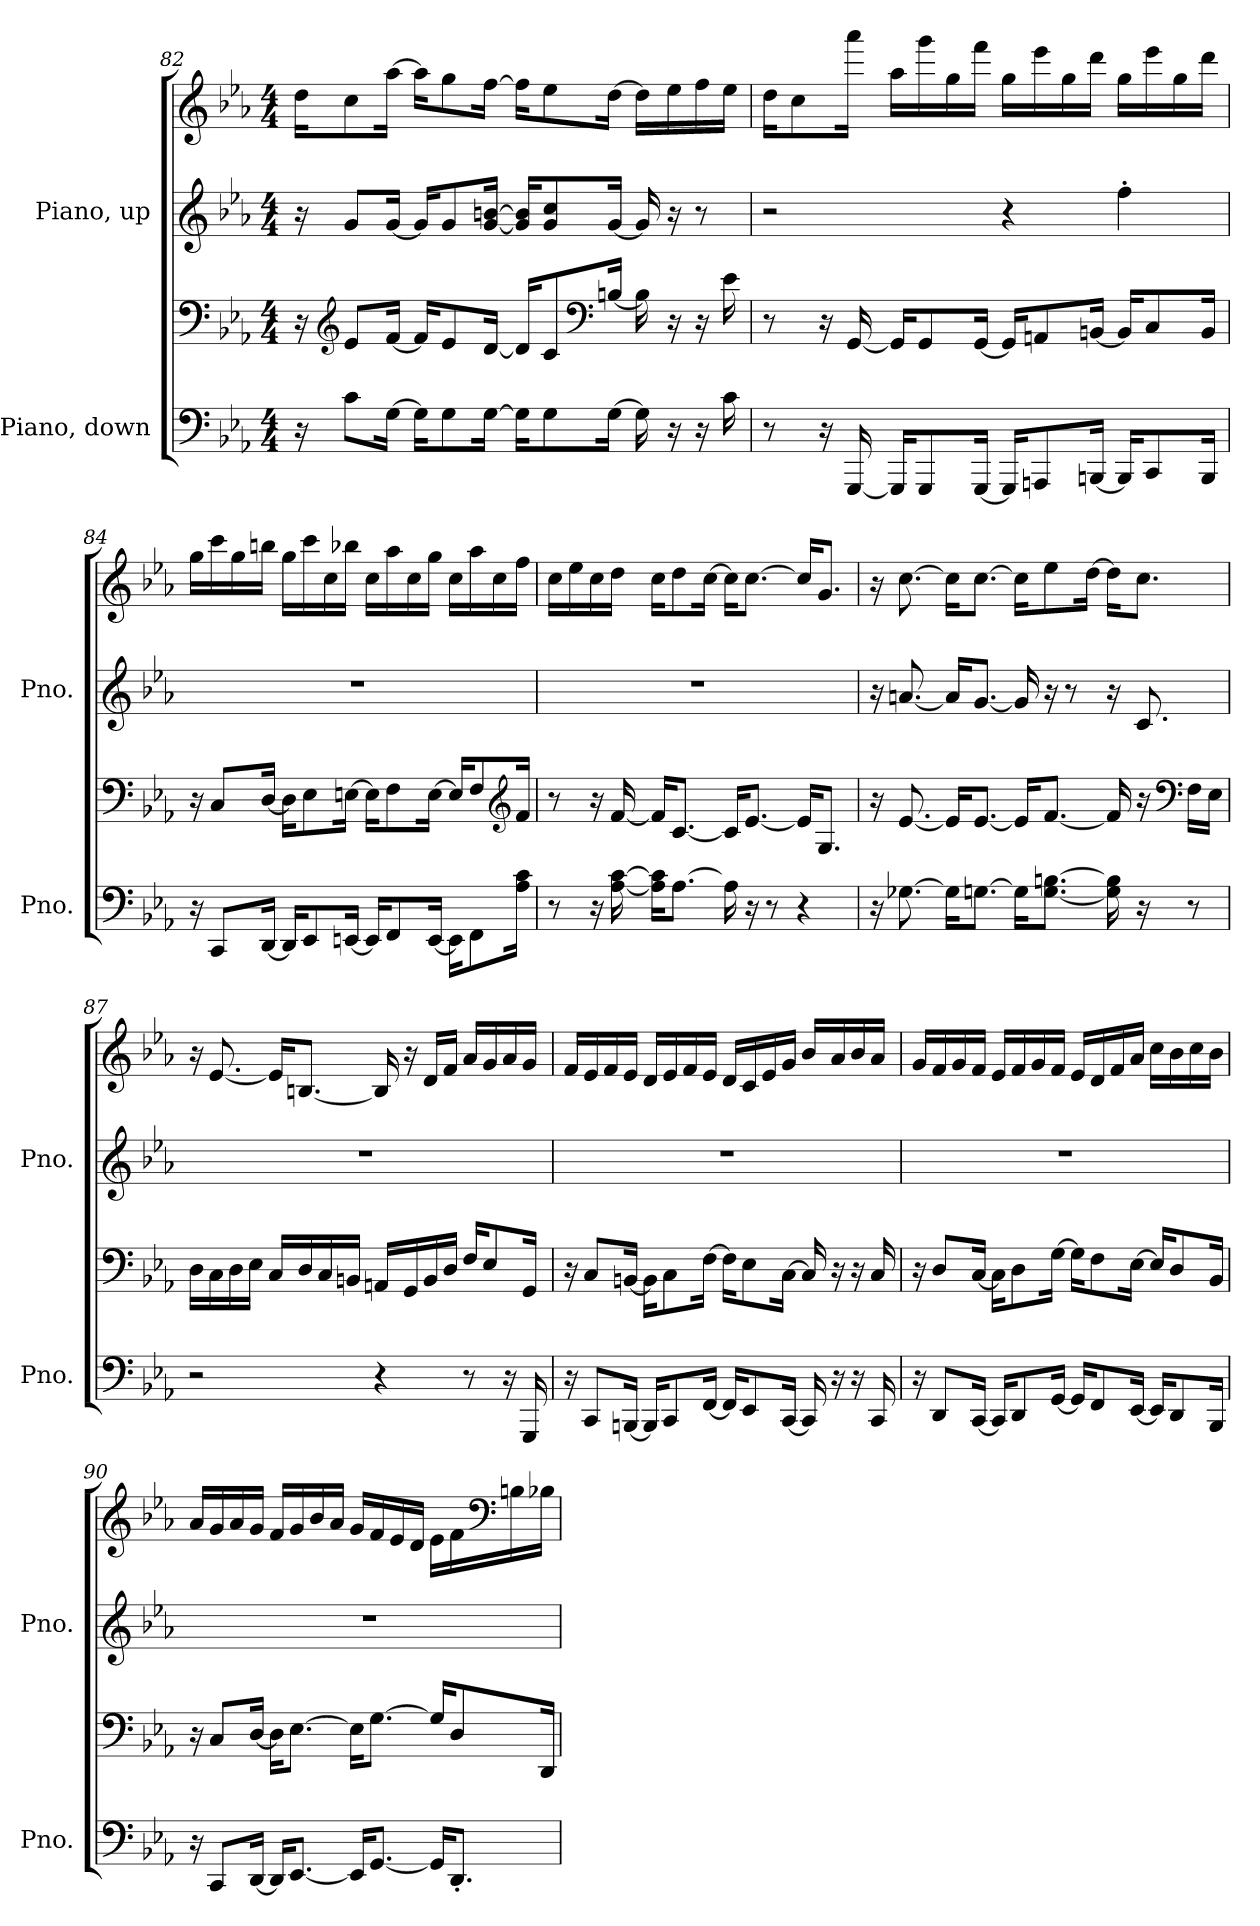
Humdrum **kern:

**kern	**kern	**kern	**kern
*part2	*part2	*part1	*part1
*staff4	*staff3	*staff2	*staff1
*I"Piano, down	*	*I"Piano, up	*
*I'Pno.	*	*I'Pno.	*
*clefF4	*clefF4	*clefG2	*clefG2
*k[b-e-a-]	*k[b-e-a-]	*k[b-e-a-]	*k[b-e-a-]
*M4/4	*M4/4	*M4/4	*M4/4
=82	=82	=82	=82
16r	16r	16r	16dd\KL
*	*clefG2	*	*
8c\L	8e-/L	8g/L	8cc\
[16G\Jk	[16f/Jk	[16g/Jk	[16aa-\Jk
16G\KL]	16f/KL]	16g/KL]	16aa-\KL]
8G\	8e-/	8g/	8gg\
[16G\Jk	[16d/Jk	[16g/ [16bn/Jk	[16ff\Jk
16G\KL]	16d/KL]	16g/] 16b/]KL	16ff\KL]
8G\	8c/	8g/ 8cc/	8ee-\
*	*clefF4	*	*
[16G\Jk	[16Bn/Jk	[16g/Jk	[16dd\Jk
16G\]	16B\]	16g/]	16dd\LL]
16r	16r	16r	16ee-\
16r	16r	8r	16ff\
16c\	16e-\	.	16ee-\JJ
!!LO:PB:g=z
=83	=83	=83	=83
8r	8r	2r	16dd\KL
.	.	.	8cc\
16r	16r	.	.
[16GGG/	[16GG/	.	16aaa-\Jk
16GGG/KL]	16GG/KL]	.	16aa-\LL
8GGG/	8GG/	.	16ggg\
.	.	.	16gg\
[16GGG/Jk	[16GG/Jk	.	16fff\JJ
16GGG/KL]	16GG/KL]	4r	16gg\LL
8AAAn/	8AAn/	.	16eee-\
.	.	.	16gg\
[16BBBn/Jk	[16BBn/Jk	.	16ddd\JJ
16BBB/KL]	16BB/KL]	4ff'\	16gg\LL
8CC/	8C/	.	16eee-\
.	.	.	16gg\
16BBB/Jk	16BB/Jk	.	16ddd\JJ
=84	=84	=84	=84
16r	16r	1r	16gg\LL
8CC/L	8C/L	.	16ccc\
.	.	.	16gg\
[16DD/Jk	[16D/Jk	.	16bbn\JJ
16DD/KL]	16D\KL]	.	16gg\LL
8EE-/	8E-\	.	16ccc\
.	.	.	16cc\
[16EEn/Jk	[16En\Jk	.	16bb-X\JJ
16EE/KL]	16E\KL]	.	16cc\LL
8FF/	8F\	.	16aa-\
.	.	.	16cc\
[16EE/Jk	[16E\Jk	.	16gg\JJ
16EE\KL]	16E/KL]	.	16cc\LL
8FF\	8F/	.	16aa-\
.	.	.	16cc\
*	*clefG2	*	*
16A-\ 16c\Jk	16f/Jk	.	16ff\JJ
!!LO:LB:g=z
=85	=85	=85	=85
8r	8r	1r	16cc\LL
.	.	.	16ee-\
16r	16r	.	16cc\
[16A-\ [16c\	[16f/	.	16dd\JJ
16A-\] 16c\]KL	16f/KL]	.	16cc\KL
[8.A-\J	[8.c/J	.	8dd\
.	.	.	[16cc\Jk
16A-\]	16c/KL]	.	16cc\KL]
16r	[8.e-/J	.	[8.cc\J
8r	.	.	.
4r	16e-/KL]	.	16cc/KL]
.	8.G/J	.	8.g/J
=86	=86	=86	=86
16r	16r	16r	16r
[8.G-X\	[8.e-/	[8.an/	[8.cc\
16G-\KL]	16e-/KL]	16a/KL]	16cc\KL]
[8.Gn\J	[8.e-/J	[8.g/J	[8.cc\J
16G\KL]	16e-/KL]	16g/]	16cc\KL]
[8.G\ [8.Bn\J	[8.f/J	16r	8ee-\
.	.	8r	.
.	.	.	[16dd\Jk
16G\] 16B\]	16f/]	16r	16dd\KL]
16r	16r	8.c/	8.cc\J
*	*clefF4	*	*
8r	16F\LL	.	.
.	16E-\JJ	.	.
!!LO:LB:g=z
=87	=87	=87	=87
2r	16D\LL	1r	16r
.	16C\	.	[8.e-/
.	16D\	.	.
.	16E-\JJ	.	.
.	16C/LL	.	16e-/KL]
.	16D/	.	[8.Bn/J
.	16C/	.	.
.	16BBn/JJ	.	.
4r	16AAn/LL	.	16B/]
.	16GG/	.	16r
.	16BB/	.	16d/LL
.	16D/JJ	.	16f/JJ
8r	16F/KL	.	16a-/LL
.	8E-/	.	16g/
16r	.	.	16a-/
16GGG/	16GG/Jk	.	16g/JJ
=88	=88	=88	=88
16r	16r	1r	16f/LL
8CC/L	8C/L	.	16e-/
.	.	.	16f/
[16BBBn/Jk	[16BBn/Jk	.	16e-/JJ
16BBB/KL]	16BB\KL]	.	16d/LL
8CC/	8C\	.	16e-/
.	.	.	16f/
[16FF/Jk	[16F\Jk	.	16e-/JJ
16FF/KL]	16F\KL]	.	16d/LL
8EE-/	8E-\	.	16c/
.	.	.	16e-/
[16CC/Jk	[16C\Jk	.	16g/JJ
16CC/]	16C/]	.	16b-/LL
16r	16r	.	16a-/
16r	16r	.	16b-/
16CC/	16C/	.	16a-/JJ
!!LO:PB:g=z
=89	=89	=89	=89
16r	16r	1r	16g/LL
8DD/L	8D/L	.	16f/
.	.	.	16g/
[16CC/Jk	[16C/Jk	.	16f/JJ
16CC/KL]	16C\KL]	.	16e-/LL
8DD/	8D\	.	16f/
.	.	.	16g/
[16GG/Jk	[16G\Jk	.	16f/JJ
16GG/KL]	16G\KL]	.	16e-/LL
8FF/	8F\	.	16d/
.	.	.	16f/
[16EE-/Jk	[16E-\Jk	.	16a-/JJ
16EE-/KL]	16E-/KL]	.	16cc\LL
8DD/	8D/	.	16b-\
.	.	.	16cc\
16BBB-/Jk	16BB-/Jk	.	16b-\JJ
=90	=90	=90	=90
16r	16r	1r	16a-/LL
8CC/L	8C/L	.	16g/
.	.	.	16a-/
[16DD/Jk	[16D/Jk	.	16g/JJ
16DD/KL]	16D\KL]	.	16f/LL
[8.EE-/J	[8.E-\J	.	16g/
.	.	.	16b-/
.	.	.	16a-/JJ
16EE-/KL]	16E-\KL]	.	16g/LL
[8.GG/J	[8.G\J	.	16f/
.	.	.	16e-/
.	.	.	16d/JJ
16GG/KL]	16G/KL]	.	16e-\LL
8.DD'/J	8D/	.	16f\
*	*	*	*clefF4
.	.	.	16Bn\
.	16DD/Jk	.	16B-X\JJ
=	=	=	=
*-	*-	*-	*-
